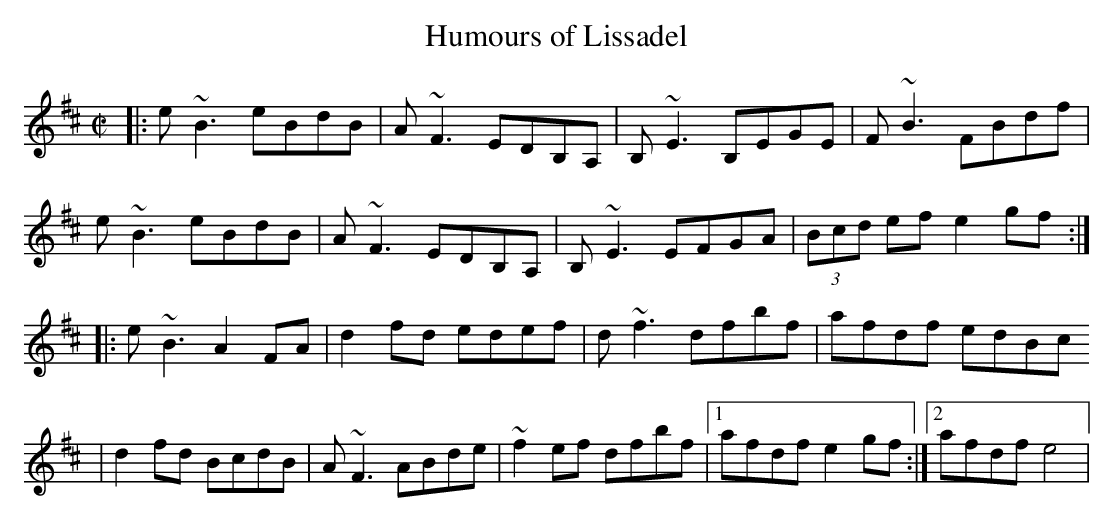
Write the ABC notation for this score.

X:1
T:Humours of Lissadel
M:C|
K:EDor
|:e~B3 eBdB|A~F3 EDB,A,|B,~E3 B,EGE|F~B3 FBdf|
e~B3 eBdB|A~F3 EDB,A,|B,~E3 EFGA|(3Bcd ef e2gf:|
|:e~B3 A2FA|d2fd edef|d~f3 dfbf|afdf edBc
|d2fd BcdB|A~F3 ABde|~f2ef dfbf |1 afdf e2gf :|2 afdf e4 |
